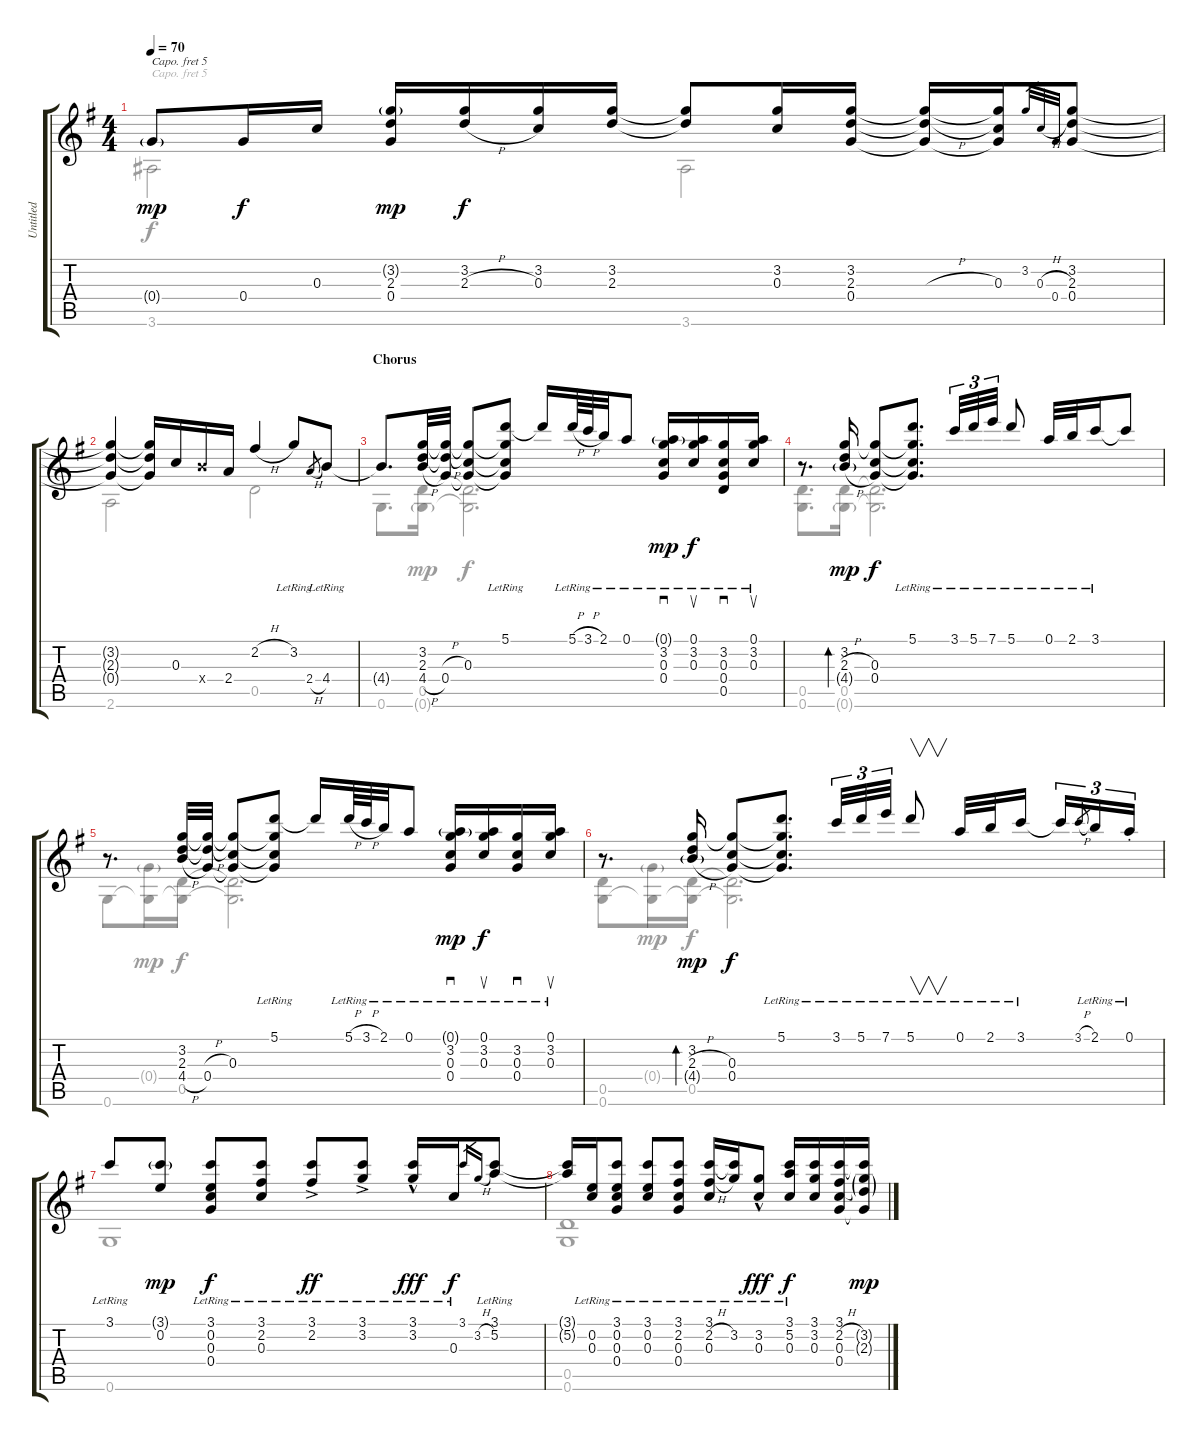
\track ("Untitled" "Untitled") {instrument acousticguitarnylon}
\staff {score tabs}
\capo 5
\tuning (E4 B3 G3 D3 A2 D2) {hide}
\voice
\ts (4 4)
\tempo 70
\clef g2
\ks g
0.4{g}.8{dy mp} 0.4.16{dy f} 0.3.16 (3.2{g} 2.3 0.4).16{dy mp} (3.2 2.3{h}).16{dy f} (3.2 0.3).16 (3.2 2.3).16 (3.2{t} 2.3{t}).8 (3.2 0.3).16 (3.2 2.3 0.4).16 (3.2{t} 2.3{h t} 0.4{t}).16 (3.2{t} 0.3 0.4{t}).16 3.2.32{gr} 0.3{h}.32{gr} 0.4.32{gr} (3.2 2.3 0.4).8 |
(3.2{t} 2.3{t} 0.4{t}).4 (3.2{t} 2.3{t} 0.4{t}).16 0.3.16 4.4{x}.16 2.4.16 2.2{h}.4 3.2{lr}.8 2.4{h}.8{gr} 4.4{lr}.8 |
\section ("" "Chorus")
4.4{t}.8{d} (3.2 2.3 4.4{h}).32 (3.2{t} 2.3{h t} 0.4).32 (3.2{t} 0.3 0.4{t}).8 (5.1{lr} 3.2{t} 0.3{t} 0.4{t}).8 5.1{t}.16 5.1{h lr}.64 3.1{h lr}.64 2.1{lr}.32 0.1{lr}.8 (0.1{g lr} 3.2{lr} 0.3{lr} 0.4{lr}).16{sd dy mp} (0.1{lr} 3.2{lr} 0.3{lr}).16{su dy f} (3.2{lr} 0.3{lr} 0.4{lr} 0.5{lr}).16{sd} (0.1{lr} 3.2{lr} 0.3{lr}).16{su} |
r.8{d} (3.2 2.3{h} 4.4{h g}).16{bd 30 dy mp} (3.2{t} 0.3 0.4).8{dy f} (5.1{lr} 3.2{t} 0.3{t} 0.4{t}).8{d} 3.1{lr}.32{tu (3 2)} 5.1{lr}.32{tu (3 2)} 7.1{lr}.32{tu (3 2)} 5.1{lr}.8 0.1{lr}.32 2.1{lr}.32 3.1{lr}.16 3.1{t}.8 |
r.8{d} (3.2 2.3 4.4{h}).32 (3.2{t} 2.3{h t} 0.4).32 (3.2{t} 0.3 0.4{t}).8 (5.1{lr} 3.2{t} 0.3{t} 0.4{t}).8 5.1{t}.16 5.1{h lr}.64 3.1{h lr}.64 2.1{lr}.32 0.1{lr}.8 (0.1{g lr} 3.2{lr} 0.3{lr} 0.4{lr}).16{sd dy mp} (0.1{lr} 3.2{lr} 0.3{lr}).16{su dy f} (3.2{lr} 0.3{lr} 0.4{lr}).16{sd} (0.1{lr} 3.2{lr} 0.3{lr}).16{su} |
r.8{d} (3.2 2.3{h} 4.4{h g}).16{bd 30 dy mp} (3.2{t} 0.3 0.4).8{dy f} (5.1{lr} 3.2{t} 0.3{t} 0.4{t}).8{d} 3.1{lr}.32{tu (3 2)} 5.1{lr}.32{tu (3 2)} 7.1{lr}.32{tu (3 2)} 5.1{lr}.8{v} 0.1{lr}.32 2.1{lr}.32 3.1{lr}.16{beam splitsecondary} 3.1{t}.16{tu (3 2)} 3.1{h}.8{gr} 2.1{lr}.16{tu (3 2)} 0.1{st lr}.16{tu (3 2)} |
3.1{lr}.8 (3.1{g} 0.2).8{dy mp} (3.1{lr} 0.2{lr} 0.3{lr} 0.4{lr}).8{dy f} (3.1{lr} 2.2{lr} 0.3{lr}).8 (3.1{ac lr} 2.2{ac lr}).8{dy ff} (3.1{ac lr} 3.2{ac lr}).8 (3.1{hac lr} 3.2{hac lr}).16{dy fff} 0.3{lr}.16{dy f} 3.1.16{gr} 3.2{h}.16{gr} (3.1{lr} 5.2{lr}).8 |
(3.1{t} 5.2{t}).16 (0.2{lr} 0.3{lr}).16 (3.1{lr} 0.2{lr} 0.3{lr} 0.4{lr}).8 (3.1{lr} 0.2{lr} 0.3{lr}).8 (3.1{lr} 2.2{lr} 0.3{lr} 0.4{lr}).8 (3.1{lr} 2.2{h lr} 0.3{lr}).16 (3.1{t} 3.2{lr}).16 (3.2{hac lr} 0.3{hac lr}).8{dy fff} (3.1{lr} 5.2{lr} 0.3{lr}).16{dy f} (3.1 3.2 0.3).16 (3.1 2.2{h} 0.3{h} 0.4).16 (3.1{t} 3.2{g} 2.3{g} 0.4{t}).16{dy mp}
\voice
\clef g2
\ottava regular
\simile none
\ks g
3.6.2{dy f} 3.6.2 |
2.6.2 0.5.2 |
0.6.8{d} (0.5 0.6{g}).16{dy mp} (0.5{t} 0.6{t}).2{d dy f} |
(0.5 0.6).8{d} (0.5 0.6{g}).16{dy mp} (0.5{t} 0.6{t}).2{d dy f} |
0.6.8 (0.4{g} 0.6{t}).16{dy mp} (0.5 0.6{t}).16{dy f} (0.5{t} 0.6{t}).2{d} |
(0.5 0.6).8 (0.4{g} 0.6{t}).16{dy mp} (0.5 0.6{t}).16{dy f} (0.5{t} 0.6{t}).2{d} |
0.6.1 |
(0.5 0.6).1
